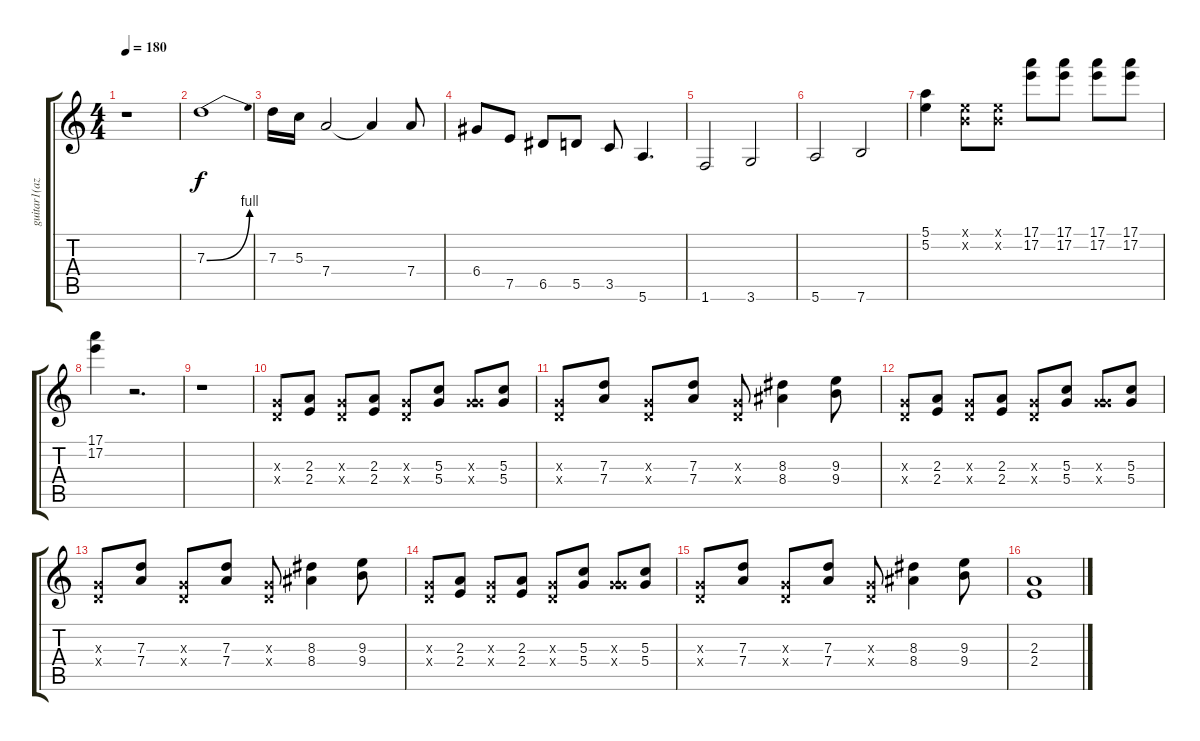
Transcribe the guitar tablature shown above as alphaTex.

\track ("guitar1(azusa)" "guitar1(az") {instrument overdrivenguitar}
\staff {score tabs}
\tuning (E4 B3 G3 D3 A2 E2) {hide}
\ts (4 4)
\tempo 180
\clef g2
\ks c
r.1{dy f} |
7.3{be (bend 0 0 60 4)}.1 |
7.3.16 5.3.16 7.4.2 7.4{t}.4 7.4.8 |
6.4.8 7.5.8 6.5.8 5.5.8 3.5.8 5.6.4{d} |
1.6.2 3.6.2 |
5.6.2 7.6.2 |
(5.1 5.2).4 (0.1{x} 0.2{x}).8 (0.1{x} 0.2{x}).8 (17.1 17.2).8 (17.1 17.2).8 (17.1 17.2).8 (17.1 17.2).8 |
(17.1 17.2).4 r.2{d} |
r.1 |
(0.3{x} 0.4{x}).8 (2.3 2.4).8 (0.3{x} 0.4{x}).8 (2.3 2.4).8 (0.3{x} 0.4{x}).8 (5.3 5.4).8 (0.3{x} 5.4{x}).8 (5.3 5.4).8 |
(0.3{x} 0.4{x}).8 (7.3 7.4).8 (0.3{x} 0.4{x}).8 (7.3 7.4).8 (0.3{x} 0.4{x}).8 (8.3 8.4).4 (9.3 9.4).8 |
(0.3{x} 0.4{x}).8 (2.3 2.4).8 (0.3{x} 0.4{x}).8 (2.3 2.4).8 (0.3{x} 0.4{x}).8 (5.3 5.4).8 (0.3{x} 5.4{x}).8 (5.3 5.4).8 |
(0.3{x} 0.4{x}).8 (7.3 7.4).8 (0.3{x} 0.4{x}).8 (7.3 7.4).8 (0.3{x} 0.4{x}).8 (8.3 8.4).4 (9.3 9.4).8 |
(0.3{x} 0.4{x}).8 (2.3 2.4).8 (0.3{x} 0.4{x}).8 (2.3 2.4).8 (0.3{x} 0.4{x}).8 (5.3 5.4).8 (0.3{x} 5.4{x}).8 (5.3 5.4).8 |
(0.3{x} 0.4{x}).8 (7.3 7.4).8 (0.3{x} 0.4{x}).8 (7.3 7.4).8 (0.3{x} 0.4{x}).8 (8.3 8.4).4 (9.3 9.4).8 |
(2.3 2.4).1
